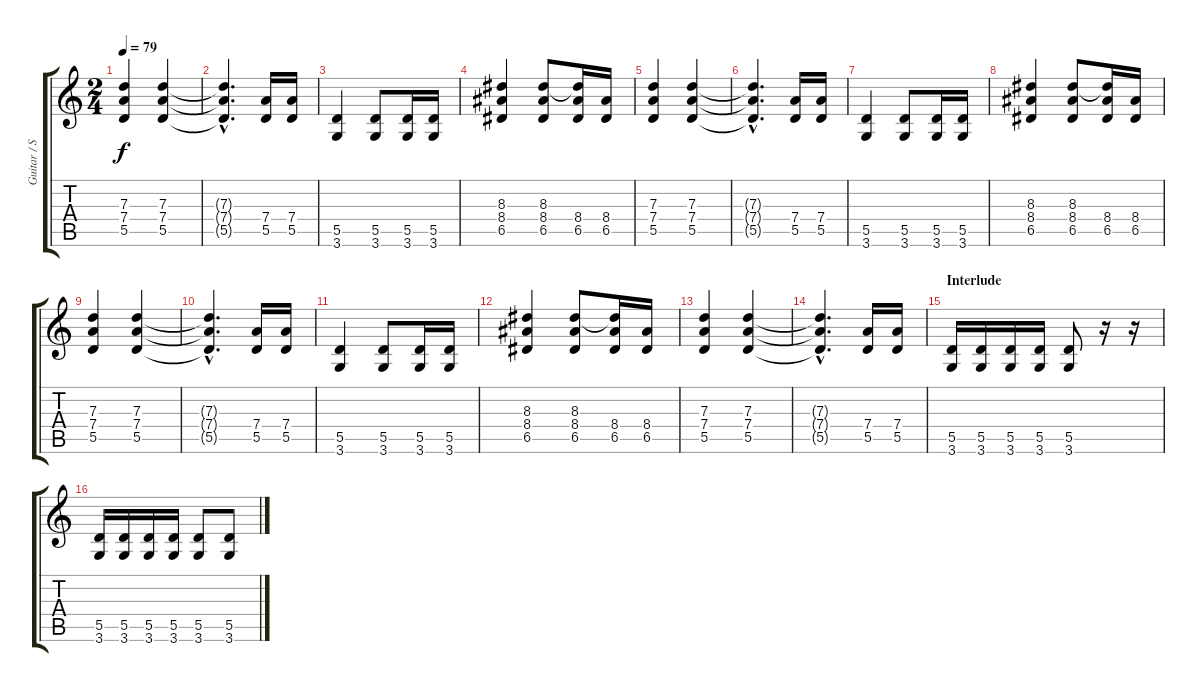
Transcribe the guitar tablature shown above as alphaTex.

\track ("Guitar / Steph Carpenter" "Guitar / S") {instrument distortionguitar}
\staff {score tabs}
\tuning (E4 B3 G3 D3 A2 E2) {hide}
\ts (2 4)
\tempo 79
\clef g2
\ks c
(7.3 7.4 5.5).4{dy f} (7.3 7.4 5.5).4 |
(7.3{hac t} 7.4{hac t} 5.5{hac t}).4{d} (7.4 5.5).16 (7.4 5.5).16 |
(5.5 3.6).4 (5.5 3.6).8 (5.5 3.6).16 (5.5 3.6).16 |
(8.3 8.4 6.5).4 (8.3 8.4 6.5).8 (8.3{t} 8.4 6.5).16 (8.4 6.5).16 |
(7.3 7.4 5.5).4 (7.3 7.4 5.5).4 |
(7.3{hac t} 7.4{hac t} 5.5{hac t}).4{d} (7.4 5.5).16 (7.4 5.5).16 |
(5.5 3.6).4 (5.5 3.6).8 (5.5 3.6).16 (5.5 3.6).16 |
(8.3 8.4 6.5).4 (8.3 8.4 6.5).8 (8.3{t} 8.4 6.5).16 (8.4 6.5).16 |
(7.3 7.4 5.5).4 (7.3 7.4 5.5).4 |
(7.3{hac t} 7.4{hac t} 5.5{hac t}).4{d} (7.4 5.5).16 (7.4 5.5).16 |
(5.5 3.6).4 (5.5 3.6).8 (5.5 3.6).16 (5.5 3.6).16 |
(8.3 8.4 6.5).4 (8.3 8.4 6.5).8 (8.3{t} 8.4 6.5).16 (8.4 6.5).16 |
(7.3 7.4 5.5).4 (7.3 7.4 5.5).4 |
(7.3{hac t} 7.4{hac t} 5.5{hac t}).4{d} (7.4 5.5).16 (7.4 5.5).16 |
\section ("" "Interlude")
(5.5 3.6).16 (5.5 3.6).16 (5.5 3.6).16 (5.5 3.6).16 (5.5 3.6).8 r.16 r.16 |
(5.5 3.6).16 (5.5 3.6).16 (5.5 3.6).16 (5.5 3.6).16 (5.5 3.6).8 (5.5 3.6).8
